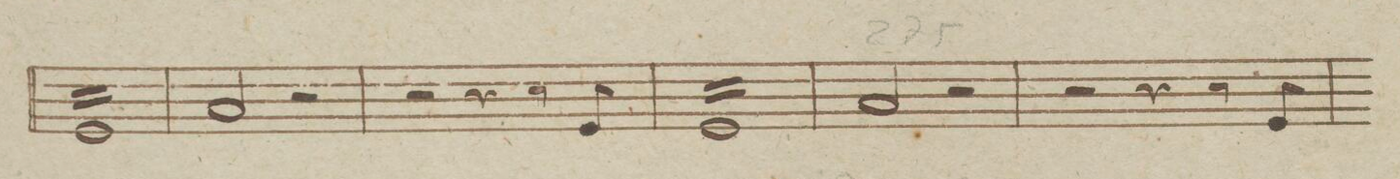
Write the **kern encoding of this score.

**kern	**dynam
*I"Timpani in Es. et B.	*
*clefF4	*
*k[b-e-a-]	*
*met(c)	*
*M4/4	*
16GG/LL	.
16GG/	.
16GG/	.
16GG/	.
16GG/	.
16GG/	.
16GG/	.
16GG/	.
16GG/	.
16GG/	.
16GG/	.
16GG/	.
16GG/	.
16GG/	.
16GG/	.
16GG/JJ	.
=268	=268
2C/	.
2r	.
=269	=269
2r	.
4r	.
8r	.
8GG/	.
=270	=270
16GG/LL	.
16GG/	.
16GG/	.
16GG/	.
16GG/	.
16GG/	.
16GG/	.
16GG/	.
16GG/	.
16GG/	.
16GG/	.
16GG/	.
16GG/	.
16GG/	.
16GG/	.
16GG/JJ	.
=271	=271
2C/	.
2r	.
=272	=272
2r	.
4r	.
8r	.
8GG/	.
=273	=273
*-	*-
